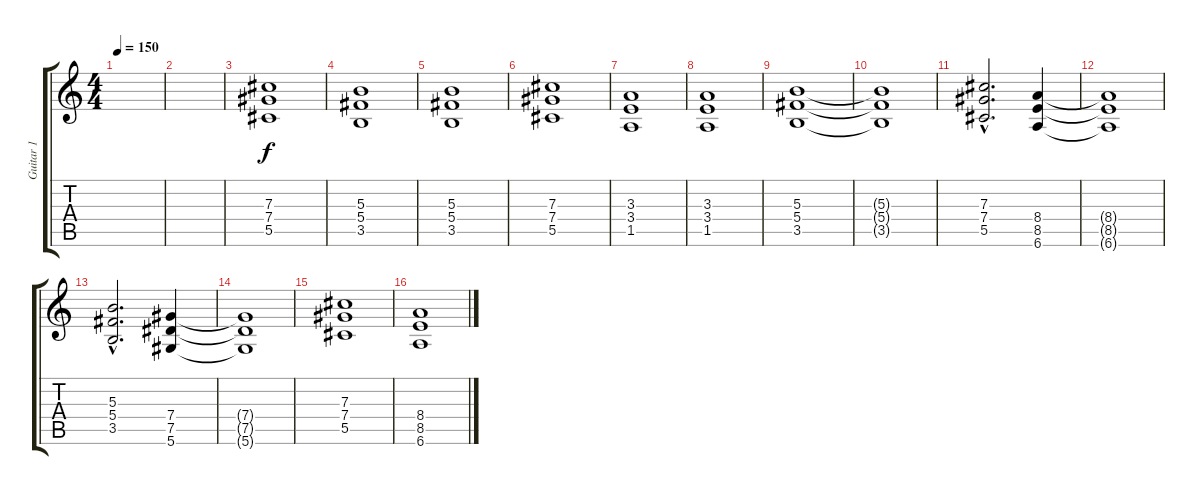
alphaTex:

\track ("Guitar 1" "Guitar 1") {instrument distortionguitar}
\staff {score tabs}
\tuning (Eb4 Bb3 Gb3 Db3 Ab2 Eb2) {hide}
\ts (4 4)
\tempo 150
\clef g2
\ks c
|
|
(7.3 7.4 5.5).1 |
(5.3 5.4 3.5).1 |
(5.3 5.4 3.5).1 |
(7.3 7.4 5.5).1 |
(3.3 3.4 1.5).1 |
(3.3 3.4 1.5).1 |
(5.3 5.4 3.5).1 |
(5.3{t} 5.4{t} 3.5{t}).1 |
(7.3{hac} 7.4{hac} 5.5{hac}).2{d} (8.4 8.5 6.6).4 |
(8.4{t} 8.5{t} 6.6{t}).1 |
(5.3{hac} 5.4{hac} 3.5{hac}).2{d} (7.4 7.5 5.6).4 |
(7.4{t} 7.5{t} 5.6{t}).1 |
(7.3 7.4 5.5).1 |
(8.4 8.5 6.6).1
